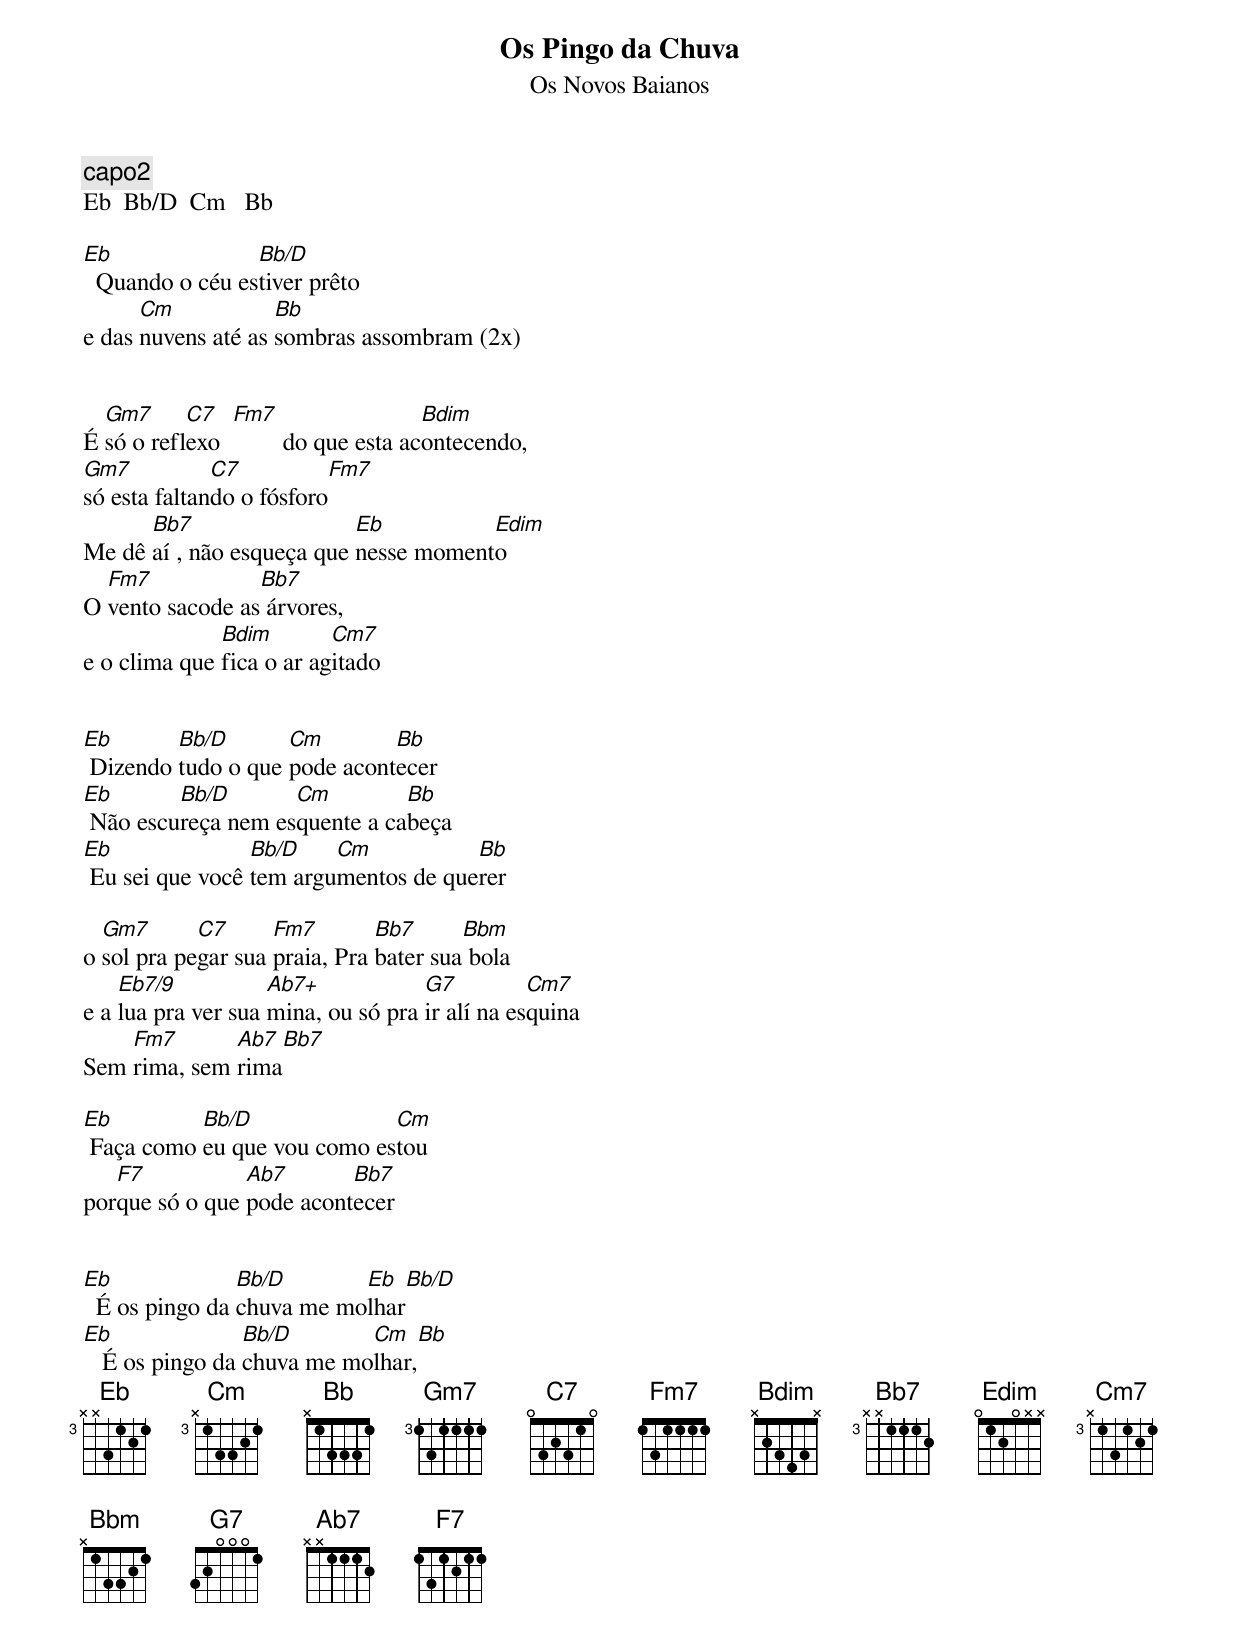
Os Pingo da Chuva
Os Novos Baianos


capo2
Eb  Bb/D  Cm   Bb

Eb               Bb/D
  Quando o céu estiver prêto
      Cm            Bb
e das nuvens até as sombras assombram (2x)


  Gm7      C7   Fm7                   Bdim
É só o reflexo          do que esta acontecendo,
Gm7           C7            Fm7
só esta faltando o fósforo
      Bb7                  Eb          Edim
Me dê aí , não esqueça que nesse momento
  Fm7            Bb7
O vento sacode as árvores,
              Bdim        Cm7
e o clima que fica o ar agitado


Eb       Bb/D       Cm        Bb
 Dizendo tudo o que pode acontecer
Eb       Bb/D       Cm         Bb
 Não escureça nem esquente a cabeça
Eb               Bb/D    Cm           Bb
 Eu sei que você tem argumentos de querer

  Gm7       C7      Fm7        Bb7      Bbm
o sol pra pegar sua praia, Pra bater sua bola
    Eb7/9           Ab7+            G7          Cm7
e a lua pra ver sua mina, ou só pra ir alí na esquina
    Fm7       Ab7 Bb7
Sem rima, sem rima

Eb         Bb/D              Cm
 Faça como eu que vou como estou
   F7           Ab7       Bb7
porque só o que pode acontecer


Eb              Bb/D       Eb  Bb/D
  É os pingo da chuva me molhar
Eb               Bb/D       Cm       Bb
   É os pingo da chuva me molhar,
